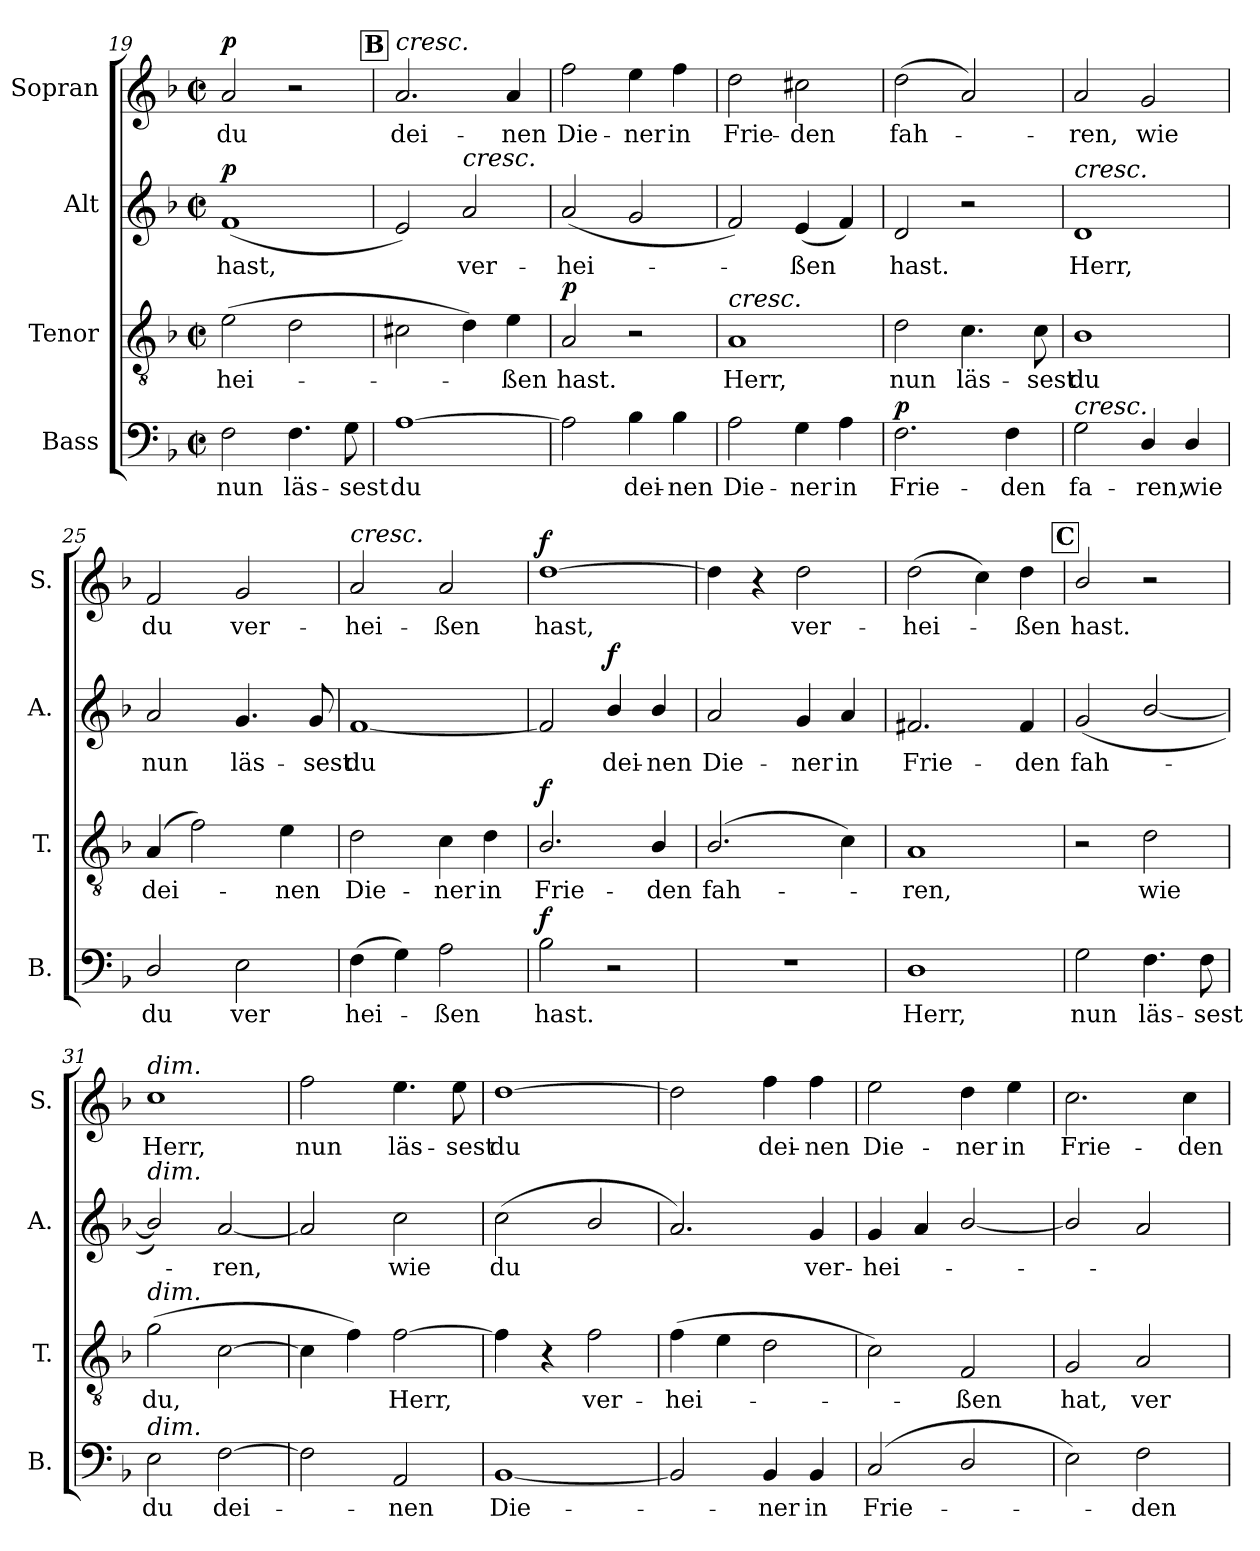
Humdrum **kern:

**kern	**text	**dynam	**kern	**text	**dynam	**kern	**text	**dynam	**kern	**text	**dynam
*part4	*part4	*part4	*part3	*part3	*part3	*part2	*part2	*part2	*part1	*part1	*part1
*staff4	*staff4	*staff4	*staff3	*staff3	*staff3	*staff2	*staff2	*staff2	*staff1	*staff1	*staff1
*I"Bass	*	*	*I"Tenor	*	*	*I"Alt	*	*	*I"Sopran	*	*
*I'B.	*	*	*I'T.	*	*	*I'A.	*	*	*I'S.	*	*
!!LO:PB:g=z
*clefF4	*	*	*clefGv2	*	*	*clefG2	*	*	*clefG2	*	*
*ITrd1c2	*	*	*ITrd1c2	*	*	*ITrd1c2	*	*	*ITrd1c2	*	*
*k[b-e-a-]	*	*	*k[b-e-a-]	*	*	*k[b-e-a-]	*	*	*k[b-e-a-]	*	*
*M2/2	*	*	*M2/2	*	*	*M2/2	*	*	*M2/2	*	*
*met(c|)	*	*	*met(c|)	*	*	*met(c|)	*	*	*met(c|)	*	*
=19	=19	=19	=19	=19	=19	=19	=19	=19	=19	=19	=19
!	!LO:LY:b	!	!	!LO:LY:b	!	!	!LO:LY:b	!LO:DY:a	!	!LO:LY:b	!LO:DY:a
2E-\	nun	.	(>2d\	-hei-	.	(<1e-	hast,	p	2g/	du	p
!	!LO:LY:b	!	!	!	!	!	!	!	!	!	!
4.E-\	läs-	.	2c\	.	.	.	.	.	2r	.	.
!	!LO:LY:b	!	!	!	!	!	!	!	!	!	!
8F\	-sest	.	.	.	.	.	.	.	.	.	.
!!LO:REH:place=s1:a:B:fs=14:t=B
=20	=20	=20	=20	=20	=20	=20	=20	=20	=20	=20	=20
!	!	!	!	!	!	!	!	!	!LO:TX:a:i:t=cresc.	!	!
!	!LO:LY:b	!	!	!	!	!	!	!	!	!LO:LY:b	!
[1G	du	.	2Bn\	.	.	2d/)	.	.	2.g/	dei-	.
!	!	!	!	!	!	!LO:TX:a:i:t=cresc.	!	!	!	!	!
!	!	!	!	!	!	!	!LO:LY:b	!	!	!	!
.	.	.	4c\)	.	.	2g/	ver-	.	.	.	.
!	!	!	!	!LO:LY:b	!	!	!	!	!	!LO:LY:b	!
.	.	.	4d\	-ßen	.	.	.	.	4g/	-nen	.
=21	=21	=21	=21	=21	=21	=21	=21	=21	=21	=21	=21
!	!	!	!	!LO:LY:b	!LO:DY:a	!	!LO:LY:b	!	!	!LO:LY:b	!
2G\]	.	.	2G/	hast.	p	(<2g/	-hei-	.	2ee-\	Die-	.
!	!LO:LY:b	!	!	!	!	!	!	!	!	!LO:LY:b	!
4A-\	dei-	.	2r	.	.	2f/	.	.	4dd\	-ner	.
!	!LO:LY:b	!	!	!	!	!	!	!	!	!LO:LY:b	!
4A-\	-nen	.	.	.	.	.	.	.	4ee-\	in	.
=22	=22	=22	=22	=22	=22	=22	=22	=22	=22	=22	=22
!	!	!	!LO:TX:a:i:t=cresc.	!	!	!	!	!	!	!	!
!	!LO:LY:b	!	!	!LO:LY:b	!	!	!	!	!	!LO:LY:b	!
2G\	Die-	.	1G	Herr,	.	2e-/)	.	.	2cc\	Frie-	.
!	!LO:LY:b	!	!	!	!	!	!LO:LY:b	!	!	!LO:LY:b	!
4F\	-ner	.	.	.	.	(<4d/	-ßen	.	2bn\	-den	.
!	!LO:LY:b	!	!	!	!	!	!	!	!	!	!
4G\	in	.	.	.	.	4e-/)	.	.	.	.	.
=23	=23	=23	=23	=23	=23	=23	=23	=23	=23	=23	=23
!	!LO:LY:b	!LO:DY:a	!	!LO:LY:b	!	!	!LO:LY:b	!	!	!LO:LY:b	!
2.E-\	Frie-	p	2c\	nun	.	2c/	hast.	.	(>2cc\	fah-	.
!	!	!	!	!LO:LY:b	!	!	!	!	!	!	!
.	.	.	4.B-\	läs-	.	2r	.	.	2g/)	.	.
!	!LO:LY:b	!	!	!	!	!	!	!	!	!	!
4E-\	-den	.	.	.	.	.	.	.	.	.	.
!	!	!	!	!LO:LY:b	!	!	!	!	!	!	!
.	.	.	8B-\	-sest	.	.	.	.	.	.	.
=24	=24	=24	=24	=24	=24	=24	=24	=24	=24	=24	=24
!	!	!	!	!	!	!LO:TX:a:i:t=cresc.	!	!	!	!	!
!LO:TX:a:i:t=cresc.	!	!	!	!	!	!	!	!	!	!	!
!	!LO:LY:b	!	!	!LO:LY:b	!	!	!LO:LY:b	!	!	!LO:LY:b	!
2F\	fa-	.	1A-	du	.	1c	Herr,	.	2g/	-ren,	.
!	!LO:LY:b	!	!	!	!	!	!	!	!	!LO:LY:b	!
4C/	-ren,	.	.	.	.	.	.	.	2f/	wie	.
!	!LO:LY:b	!	!	!	!	!	!	!	!	!	!
4C/	wie	.	.	.	.	.	.	.	.	.	.
!!LO:LB:g=z
=25	=25	=25	=25	=25	=25	=25	=25	=25	=25	=25	=25
!	!LO:LY:b	!	!	!LO:LY:b	!	!	!LO:LY:b	!	!	!LO:LY:b	!
2C/	du	.	(>4G/	dei-	.	2g/	nun	.	2e-/	du	.
.	.	.	2e-\)	.	.	.	.	.	.	.	.
!	!LO:LY:b	!	!	!	!	!	!LO:LY:b	!	!	!LO:LY:b	!
2D\	ver	.	.	.	.	4.f/	läs-	.	2f/	ver-	.
!	!	!	!	!LO:LY:b	!	!	!	!	!	!	!
.	.	.	4d\	-nen	.	.	.	.	.	.	.
!	!	!	!	!	!	!	!LO:LY:b	!	!	!	!
.	.	.	.	.	.	8f/	-sest	.	.	.	.
=26	=26	=26	=26	=26	=26	=26	=26	=26	=26	=26	=26
!	!	!	!	!	!	!	!	!	!LO:TX:a:i:t=cresc.	!	!
!	!LO:LY:b	!	!	!LO:LY:b	!	!	!LO:LY:b	!	!	!LO:LY:b	!
(>4E-\	hei-	.	2c\	Die-	.	[1e-	du	.	2g/	-hei-	.
4F\)	.	.	.	.	.	.	.	.	.	.	.
!	!LO:LY:b	!	!	!LO:LY:b	!	!	!	!	!	!LO:LY:b	!
2G\	-ßen	.	4B-\	-ner	.	.	.	.	2g/	-ßen	.
!	!	!	!	!LO:LY:b	!	!	!	!	!	!	!
.	.	.	4c\	in	.	.	.	.	.	.	.
=27	=27	=27	=27	=27	=27	=27	=27	=27	=27	=27	=27
!	!LO:LY:b	!LO:DY:a	!	!LO:LY:b	!LO:DY:a	!	!	!	!	!LO:LY:b	!LO:DY:a
2A-\	hast.	f	2.A-/	Frie-	f	2e-/]	.	.	[1cc	hast,	f
!	!	!	!	!	!	!	!LO:LY:b	!LO:DY:a	!	!	!
2r	.	.	.	.	.	4a-/	dei-	f	.	.	.
!	!	!	!	!LO:LY:b	!	!	!LO:LY:b	!	!	!	!
.	.	.	4A-/	-den	.	4a-/	-nen	.	.	.	.
=28	=28	=28	=28	=28	=28	=28	=28	=28	=28	=28	=28
!	!	!	!	!LO:LY:b	!	!	!LO:LY:b	!	!	!	!
1r	.	.	(>2.A-/	fah-	.	2g/	Die-	.	4cc\]	.	.
.	.	.	.	.	.	.	.	.	4r	.	.
!	!	!	!	!	!	!	!LO:LY:b	!	!	!LO:LY:b	!
.	.	.	.	.	.	4f/	-ner	.	2cc\	ver-	.
!	!	!	!	!	!	!	!LO:LY:b	!	!	!	!
.	.	.	4B-\)	.	.	4g/	in	.	.	.	.
=29	=29	=29	=29	=29	=29	=29	=29	=29	=29	=29	=29
!	!LO:LY:b	!	!	!LO:LY:b	!	!	!LO:LY:b	!	!	!LO:LY:b	!
1C	Herr,	.	1G	-ren,	.	2.en/	Frie-	.	(>2cc\	-hei-	.
.	.	.	.	.	.	.	.	.	4b-\)	.	.
!	!	!	!	!	!	!	!LO:LY:b	!	!	!LO:LY:b	!
.	.	.	.	.	.	4e/	-den	.	4cc\	-ßen	.
!!LO:REH:place=s1:a:B:fs=14:t=C
=30	=30	=30	=30	=30	=30	=30	=30	=30	=30	=30	=30
!	!LO:LY:b	!	!	!	!	!	!LO:LY:b	!	!	!LO:LY:b	!
2F\	nun	.	2r	.	.	(<2f/	fah-	.	2a-/	hast.	.
!	!LO:LY:b	!	!	!LO:LY:b	!	!	!	!	!	!	!
4.E-\	läs-	.	2c\	wie	.	[2a-/	.	.	2r	.	.
!	!LO:LY:b	!	!	!	!	!	!	!	!	!	!
8E-\	-sest	.	.	.	.	.	.	.	.	.	.
!!LO:LB:g=z
=31	=31	=31	=31	=31	=31	=31	=31	=31	=31	=31	=31
!	!	!	!	!	!	!	!	!	!LO:TX:a:i:t=dim.	!	!
!	!	!	!	!	!	!LO:TX:a:i:t=dim.	!	!	!	!	!
!	!	!	!LO:TX:a:i:t=dim.	!	!	!	!	!	!	!	!
!LO:TX:a:i:t=dim.	!	!	!	!	!	!	!	!	!	!	!
!	!LO:LY:b	!	!	!LO:LY:b	!	!	!	!	!	!LO:LY:b	!
2D\	du	.	(>2f\	du,	.	2a-/])	.	.	1b-	Herr,	.
!	!LO:LY:b	!	!	!	!	!	!LO:LY:b	!	!	!	!
[2E-\	dei-	.	[2B-\	.	.	[2g/	-ren,	.	.	.	.
=32	=32	=32	=32	=32	=32	=32	=32	=32	=32	=32	=32
!	!	!	!	!	!	!	!	!	!	!LO:LY:b	!
2E-\]	.	.	4B-\]	.	.	2g/]	.	.	2ee-\	nun	.
.	.	.	4e-\)	.	.	.	.	.	.	.	.
!	!LO:LY:b	!	!	!LO:LY:b	!	!	!LO:LY:b	!	!	!LO:LY:b	!
2GG/	-nen	.	[2e-\	Herr,	.	2b-\	wie	.	4.dd\	läs-	.
!	!	!	!	!	!	!	!	!	!	!LO:LY:b	!
.	.	.	.	.	.	.	.	.	8dd\	-sest	.
=33	=33	=33	=33	=33	=33	=33	=33	=33	=33	=33	=33
!	!LO:LY:b	!	!	!	!	!	!LO:LY:b	!	!	!LO:LY:b	!
[1AA-	Die-	.	4e-\]	.	.	(>2b-\	du	.	[1cc	du	.
.	.	.	4r	.	.	.	.	.	.	.	.
!	!	!	!	!LO:LY:b	!	!	!	!	!	!	!
.	.	.	2e-\	ver-	.	2a-/	.	.	.	.	.
=34	=34	=34	=34	=34	=34	=34	=34	=34	=34	=34	=34
!	!	!	!	!LO:LY:b	!	!	!	!	!	!	!
2AA-/]	.	.	(>4e-\	-hei-	.	2.g/)	.	.	2cc\]	.	.
.	.	.	4d\	.	.	.	.	.	.	.	.
!	!LO:LY:b	!	!	!	!	!	!	!	!	!LO:LY:b	!
4AA-/	ner	.	2c\	.	.	.	.	.	4ee-\	dei-	.
!	!LO:LY:b	!	!	!	!	!	!LO:LY:b	!	!	!LO:LY:b	!
4AA-/	in	.	.	.	.	4f/	ver-	.	4ee-\	-nen	.
=35	=35	=35	=35	=35	=35	=35	=35	=35	=35	=35	=35
!	!LO:LY:b	!	!	!	!	!	!LO:LY:b	!	!	!LO:LY:b	!
(<2BB-/	Frie-	.	2B-\)	.	.	4f/	-hei-	.	2dd\	Die-	.
.	.	.	.	.	.	4g/	.	.	.	.	.
!	!	!	!	!LO:LY:b	!	!	!	!	!	!LO:LY:b	!
2C/	.	.	2E-/	-ßen	.	[2a-/	.	.	4cc\	-ner	.
!	!	!	!	!	!	!	!	!	!	!LO:LY:b	!
.	.	.	.	.	.	.	.	.	4dd\	in	.
=36	=36	=36	=36	=36	=36	=36	=36	=36	=36	=36	=36
!	!	!	!	!LO:LY:b	!	!	!	!	!	!LO:LY:b	!
2D\)	.	.	2F/	hat,	.	2a-/]	.	.	2.b-\	Frie-	.
!	!LO:LY:b	!	!	!LO:LY:b	!	!	!	!	!	!	!
2E-\	-den	.	2G/	ver-	.	2g/	.	.	.	.	.
!	!	!	!	!	!	!	!	!	!	!LO:LY:b	!
.	.	.	.	.	.	.	.	.	4b-\	-den	.
=	=	=	=	=	=	=	=	=	=	=	=
*-	*-	*-	*-	*-	*-	*-	*-	*-	*-	*-	*-
